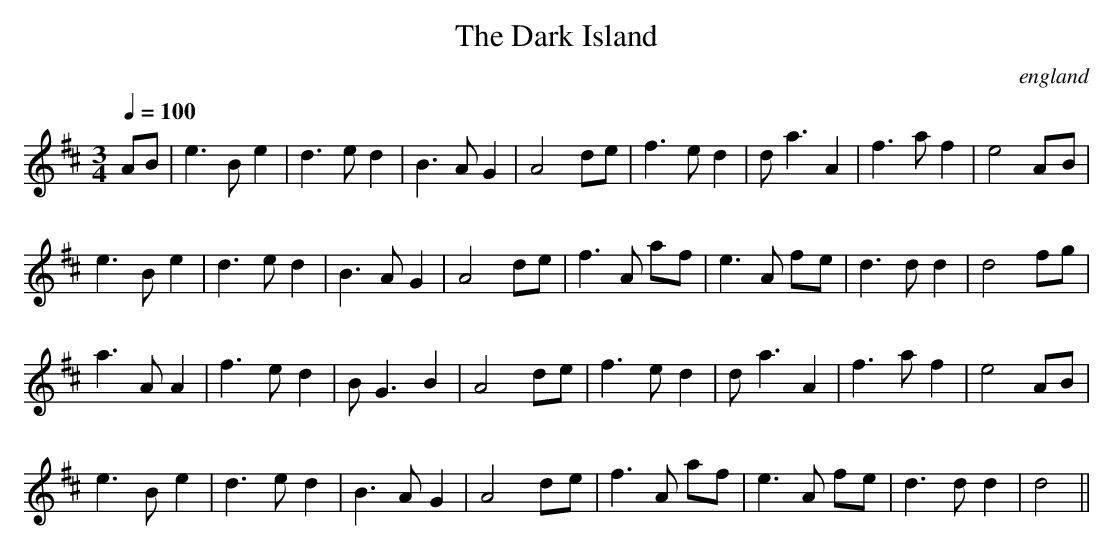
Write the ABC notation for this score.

X:1
T:Dark Island, The
O:england
M:3/4
L:1/8
Q:1/4=100
K:D
AB|e3B e2|d3e d2|B3A G2|A4 de|\
f3e d2|da3 A2|f3a f2|e4 A-B|
e3B e2|d3e d2|B3A G2|A4 de|\
f3A a-f|e3A f-e|d3d d2|d4 fg|
a3A A2|f3e d2|BG3 B2|A4 de|\
f3e d2|da3 A2|f3a f2|e4 AB|
e3B e2|d3e d2|B3A G2|A4 d-e|\
f3A a-f|e3A f-e|d3d d2|d4||
